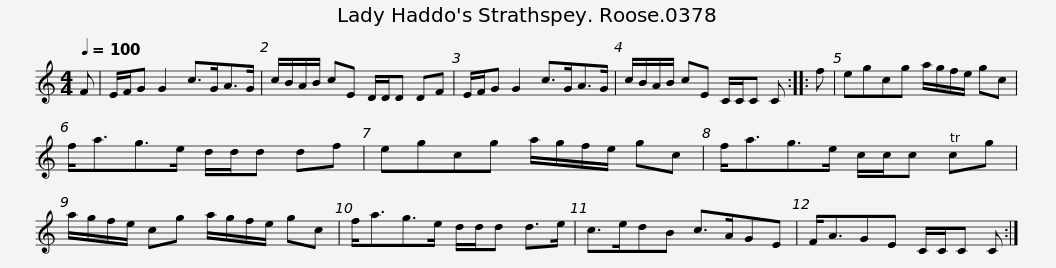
X:1
L:1/8
Q:1/4=100
M:4/4
I:linebreak $
K:C
V:1 treble
V:1
 F | E/F/G G2 c>GA>G | c/B/A/B/ cE D/D/D DF | E/F/G G2 c>GA>G | c/B/A/B/ cE C/C/C C :: %5
 f |$ egcg a/g/f/e/ gc | f<ag>e d/d/d df | egcg a/g/f/e/ gc | f<ag>e c/c/c cg |$ %10
 a/g/f/e/ cg a/g/f/e/ gc | f<ag>e d/d/d d>e | c>edB c>AGE | F<AGE C/C/C C :| %14
